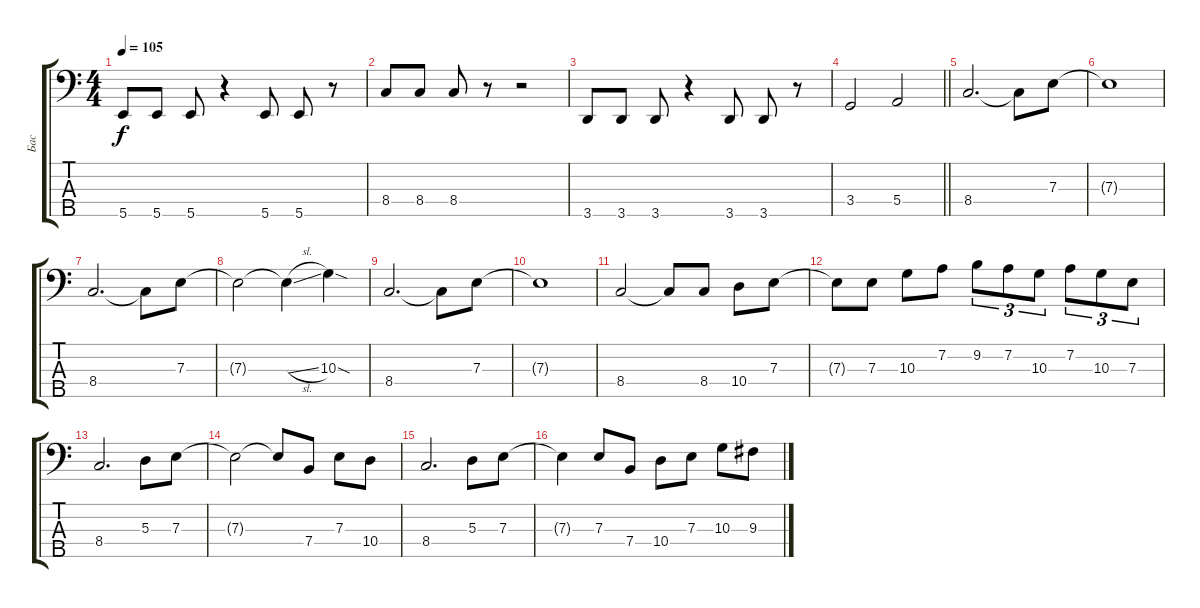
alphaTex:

\track ("Бас" "Бас") {instrument electricbassfinger}
\staff {score tabs}
\tuning (G2 D2 A1 E1 B0) {hide}
\ts (4 4)
\tempo 105
\clef f4
\ks c
5.5.8{dy f} 5.5.8 5.5.8 r.4 5.5.8 5.5.8 r.8 |
8.4.8 8.4.8 8.4.8 r.8 r.2 |
3.5.8 3.5.8 3.5.8 r.4 3.5.8 3.5.8 r.8 |
\barLineRight lightlight
3.4.2 5.4.2 |
8.4.2{d} 8.4{t}.8 7.3.8 |
7.3{t}.1 |
8.4.2{d} 8.4{t}.8 7.3.8 |
7.3{t}.2 7.3{sl t}.4 10.3{sod}.4 |
8.4.2{d} 8.4{t}.8 7.3.8 |
7.3{t}.1 |
8.4.2 8.4{t}.8 8.4.8 10.4.8 7.3.8 |
7.3{t}.8 7.3.8 10.3.8 7.2.8 9.2.8{tu (3 2)} 7.2.8{tu (3 2)} 10.3.8{tu (3 2)} 7.2.8{tu (3 2)} 10.3.8{tu (3 2)} 7.3.8{tu (3 2)} |
8.4.2{d} 5.3.8 7.3.8 |
7.3{t}.2 7.3{t}.8 7.4.8 7.3.8 10.4.8 |
8.4.2{d} 5.3.8 7.3.8 |
7.3{t}.4 7.3.8 7.4.8 10.4.8 7.3.8 10.3.8 9.3.8
